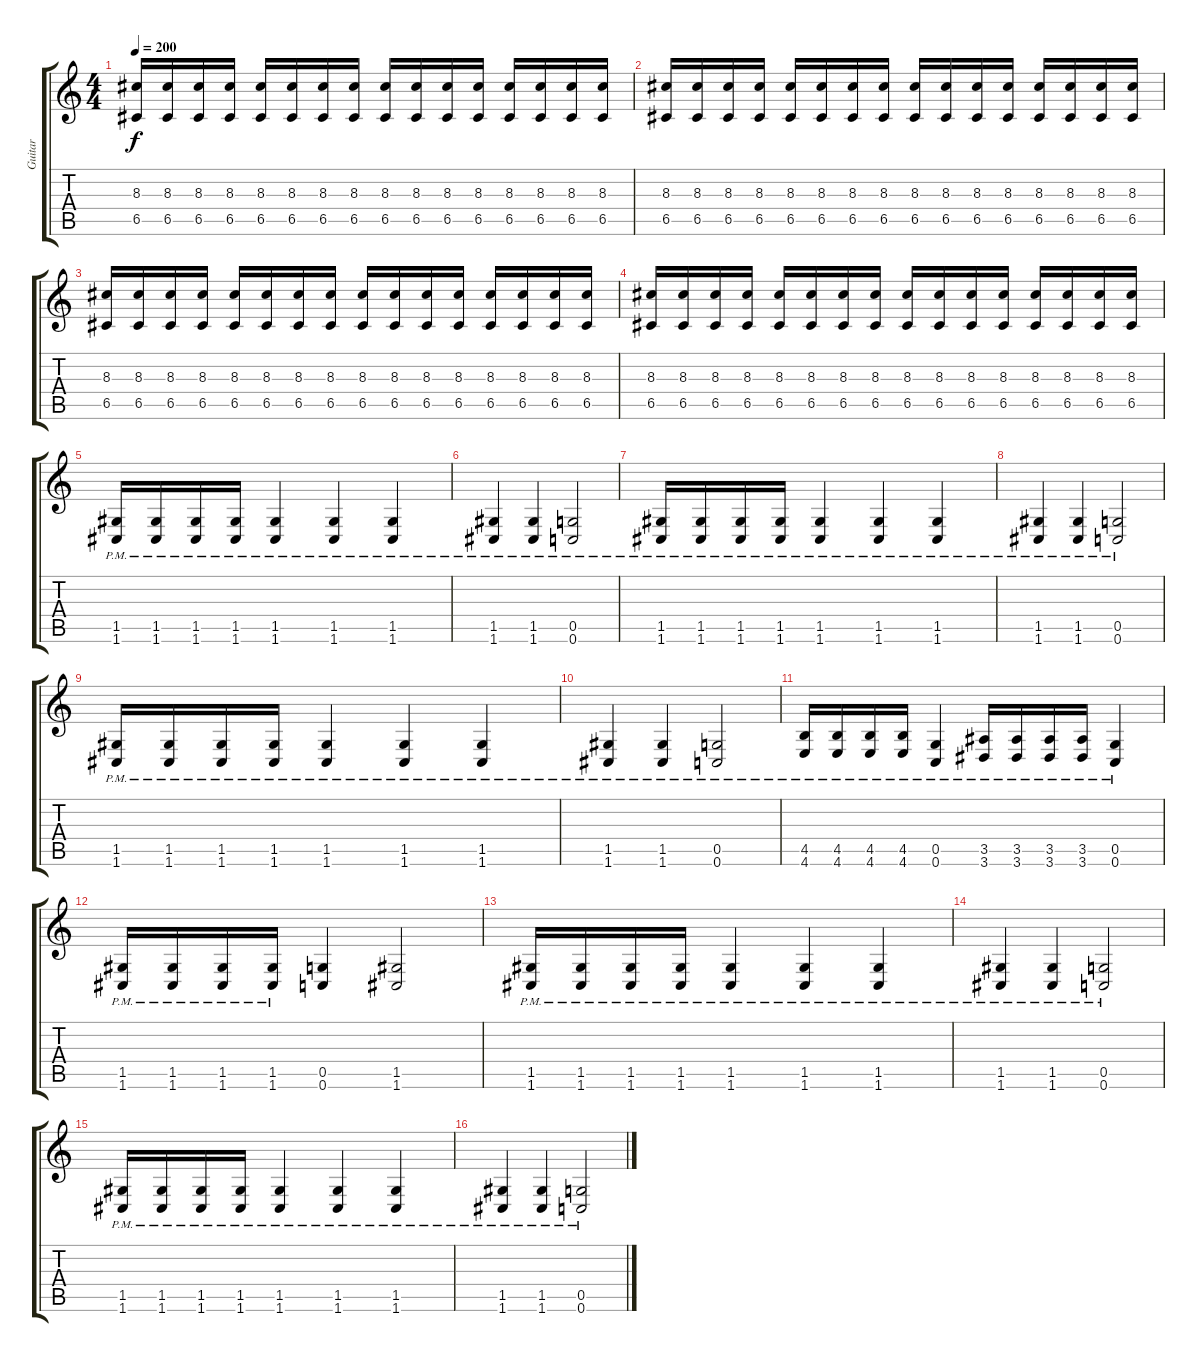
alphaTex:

\track ("Guitar" "Guitar") {instrument distortionguitar}
\staff {score tabs}
\tuning (D4 A3 F3 C3 G2 C2) {hide}
\ts (4 4)
\tempo 200
\clef g2
\ks c
(8.3 6.5).16{dy f volume 10} (8.3 6.5).16 (8.3 6.5).16 (8.3 6.5).16 (8.3 6.5).16 (8.3 6.5).16 (8.3 6.5).16 (8.3 6.5).16 (8.3 6.5).16 (8.3 6.5).16 (8.3 6.5).16 (8.3 6.5).16 (8.3 6.5).16 (8.3 6.5).16 (8.3 6.5).16 (8.3 6.5).16 |
(8.3 6.5).16 (8.3 6.5).16 (8.3 6.5).16 (8.3 6.5).16 (8.3 6.5).16 (8.3 6.5).16 (8.3 6.5).16 (8.3 6.5).16 (8.3 6.5).16 (8.3 6.5).16 (8.3 6.5).16 (8.3 6.5).16 (8.3 6.5).16 (8.3 6.5).16 (8.3 6.5).16 (8.3 6.5).16 |
(8.3 6.5).16 (8.3 6.5).16 (8.3 6.5).16 (8.3 6.5).16 (8.3 6.5).16 (8.3 6.5).16 (8.3 6.5).16 (8.3 6.5).16 (8.3 6.5).16 (8.3 6.5).16 (8.3 6.5).16 (8.3 6.5).16 (8.3 6.5).16 (8.3 6.5).16 (8.3 6.5).16 (8.3 6.5).16 |
(8.3 6.5).16 (8.3 6.5).16 (8.3 6.5).16 (8.3 6.5).16 (8.3 6.5).16 (8.3 6.5).16 (8.3 6.5).16 (8.3 6.5).16 (8.3 6.5).16 (8.3 6.5).16 (8.3 6.5).16 (8.3 6.5).16 (8.3 6.5).16 (8.3 6.5).16 (8.3 6.5).16 (8.3 6.5).16 |
(1.5 1.6{pm}).16{volume 16} (1.5{pm} 1.6{pm}).16 (1.5{pm} 1.6{pm}).16 (1.5{pm} 1.6{pm}).16 (1.5{pm} 1.6{pm}).4 (1.5{pm} 1.6{pm}).4 (1.5{pm} 1.6{pm}).4 |
(1.5{pm} 1.6{pm}).4 (1.5{pm} 1.6{pm}).4 (0.5{pm} 0.6{pm}).2 |
(1.5 1.6{pm}).16{volume 16} (1.5{pm} 1.6{pm}).16 (1.5{pm} 1.6{pm}).16 (1.5{pm} 1.6{pm}).16 (1.5{pm} 1.6{pm}).4 (1.5{pm} 1.6{pm}).4 (1.5{pm} 1.6{pm}).4 |
(1.5{pm} 1.6{pm}).4 (1.5{pm} 1.6{pm}).4 (0.5{pm} 0.6{pm}).2 |
(1.5 1.6{pm}).16{volume 16} (1.5{pm} 1.6{pm}).16 (1.5{pm} 1.6{pm}).16 (1.5{pm} 1.6{pm}).16 (1.5{pm} 1.6{pm}).4 (1.5{pm} 1.6{pm}).4 (1.5{pm} 1.6{pm}).4 |
(1.5{pm} 1.6{pm}).4 (1.5{pm} 1.6{pm}).4 (0.5{pm} 0.6{pm}).2 |
(4.5{pm} 4.6{pm}).16 (4.5{pm} 4.6{pm}).16 (4.5{pm} 4.6{pm}).16 (4.5{pm} 4.6{pm}).16 (0.5{pm} 0.6{pm}).4 (3.5{pm} 3.6{pm}).16 (3.5{pm} 3.6{pm}).16 (3.5{pm} 3.6{pm}).16 (3.5{pm} 3.6{pm}).16 (0.5{pm} 0.6{pm}).4 |
(1.5{pm} 1.6{pm}).16 (1.5{pm} 1.6{pm}).16 (1.5{pm} 1.6{pm}).16 (1.5{pm} 1.6{pm}).16 (0.5 0.6).4 (1.5 1.6).2 |
(1.5 1.6{pm}).16{volume 16} (1.5{pm} 1.6{pm}).16 (1.5{pm} 1.6{pm}).16 (1.5{pm} 1.6{pm}).16 (1.5{pm} 1.6{pm}).4 (1.5{pm} 1.6{pm}).4 (1.5{pm} 1.6{pm}).4 |
(1.5{pm} 1.6{pm}).4 (1.5{pm} 1.6{pm}).4 (0.5{pm} 0.6{pm}).2 |
(1.5 1.6{pm}).16{volume 16} (1.5{pm} 1.6{pm}).16 (1.5{pm} 1.6{pm}).16 (1.5{pm} 1.6{pm}).16 (1.5{pm} 1.6{pm}).4 (1.5{pm} 1.6{pm}).4 (1.5{pm} 1.6{pm}).4 |
(1.5{pm} 1.6{pm}).4 (1.5{pm} 1.6{pm}).4 (0.5{pm} 0.6{pm}).2
